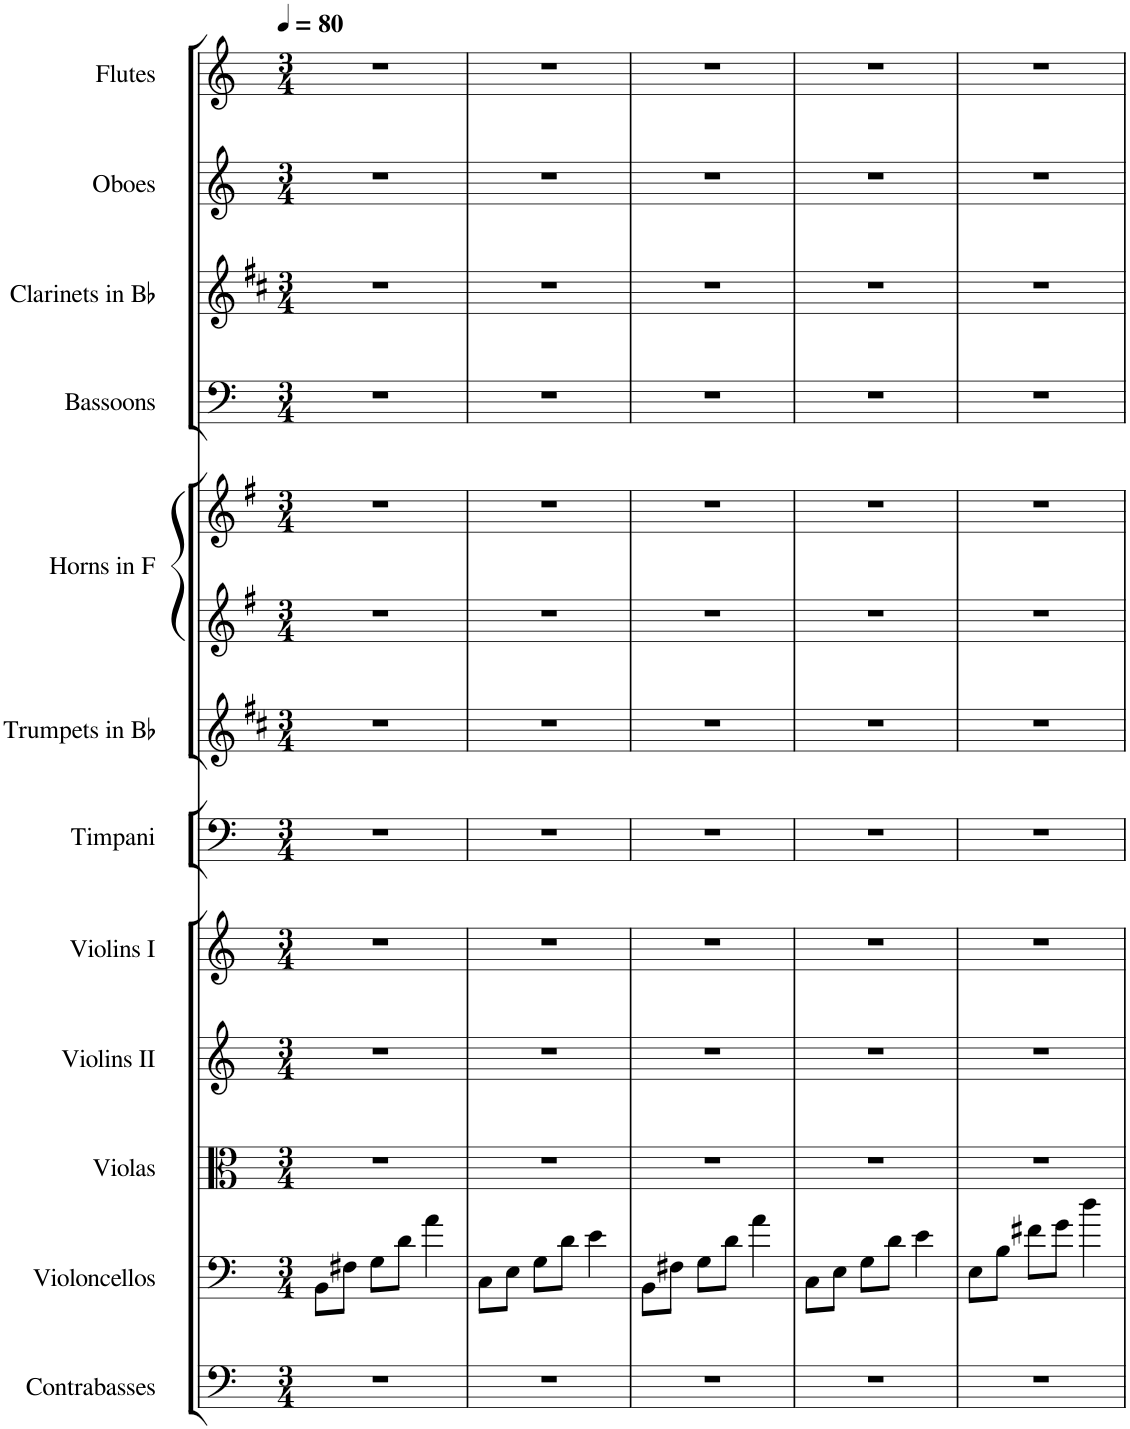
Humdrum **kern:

**kern	**kern	**kern	**kern	**kern	**kern	**kern	**kern	**kern	**kern	**kern	**kern	**kern
*part12	*part11	*part10	*part9	*part8	*part7	*part6	*part5	*part5	*part4	*part3	*part2	*part1
*staff13	*staff12	*staff11	*staff10	*staff9	*staff8	*staff7	*staff6	*staff5	*staff4	*staff3	*staff2	*staff1
*I"Contrabasses	*I"Violoncellos	*I"Violas	*I"Violins II	*I"Violins I	*I"Timpani	*I"Trumpets in Bb	*I"Horns in F	*	*I"Bassoons	*I"Clarinets in Bb	*I"Oboes	*I"Flutes
*I'Cb.	*I'Vc.	*I'Vla.	*I'Vln. II	*I'Vln. I	*I'Timp.	*	*	*	*I'Bsn.	*	*I'Ob.	*I'Fl.
*clefF4	*clefF4	*clefC3	*clefG2	*clefG2	*clefF4	*clefG2	*clefG2	*clefG2	*clefF4	*clefG2	*clefG2	*clefG2
*Trd7c12	*	*	*	*	*	*Trd1c2	*Trd4c7	*Trd4c7	*	*Trd1c2	*	*
*k[]	*k[]	*k[]	*k[]	*k[]	*k[]	*k[f#c#]	*k[f#]	*k[f#]	*k[]	*k[f#c#]	*k[]	*k[]
*M3/4	*M3/4	*M3/4	*M3/4	*M3/4	*M3/4	*M3/4	*M3/4	*M3/4	*M3/4	*M3/4	*M3/4	*M3/4
*MM80	*MM80	*MM80	*MM80	*MM80	*MM80	*MM80	*MM80	*MM80	*MM80	*MM80	*MM80	*MM80
=1	=1	=1	=1	=1	=1	=1	=1	=1	=1	=1	=1	=1
2.r	8BB\L	2.r	2.r	2.r	2.r	2.r	2.r	2.r	2.r	2.r	2.r	2.r
.	8F#X\J	.	.	.	.	.	.	.	.	.	.	.
.	8G\L	.	.	.	.	.	.	.	.	.	.	.
.	8d\J	.	.	.	.	.	.	.	.	.	.	.
.	4a\	.	.	.	.	.	.	.	.	.	.	.
=2	=2	=2	=2	=2	=2	=2	=2	=2	=2	=2	=2	=2
2.r	8C\L	2.r	2.r	2.r	2.r	2.r	2.r	2.r	2.r	2.r	2.r	2.r
.	8E\J	.	.	.	.	.	.	.	.	.	.	.
.	8G\L	.	.	.	.	.	.	.	.	.	.	.
.	8d\J	.	.	.	.	.	.	.	.	.	.	.
.	4e\	.	.	.	.	.	.	.	.	.	.	.
=3	=3	=3	=3	=3	=3	=3	=3	=3	=3	=3	=3	=3
2.r	8BB\L	2.r	2.r	2.r	2.r	2.r	2.r	2.r	2.r	2.r	2.r	2.r
.	8F#X\J	.	.	.	.	.	.	.	.	.	.	.
.	8G\L	.	.	.	.	.	.	.	.	.	.	.
.	8d\J	.	.	.	.	.	.	.	.	.	.	.
.	4a\	.	.	.	.	.	.	.	.	.	.	.
=4	=4	=4	=4	=4	=4	=4	=4	=4	=4	=4	=4	=4
2.r	8C\L	2.r	2.r	2.r	2.r	2.r	2.r	2.r	2.r	2.r	2.r	2.r
.	8E\J	.	.	.	.	.	.	.	.	.	.	.
.	8G\L	.	.	.	.	.	.	.	.	.	.	.
.	8d\J	.	.	.	.	.	.	.	.	.	.	.
.	4e\	.	.	.	.	.	.	.	.	.	.	.
=5	=5	=5	=5	=5	=5	=5	=5	=5	=5	=5	=5	=5
2.r	8E\L	2.r	2.r	2.r	2.r	2.r	2.r	2.r	2.r	2.r	2.r	2.r
.	8B\J	.	.	.	.	.	.	.	.	.	.	.
.	8f#X\L	.	.	.	.	.	.	.	.	.	.	.
.	8g\J	.	.	.	.	.	.	.	.	.	.	.
.	4dd\	.	.	.	.	.	.	.	.	.	.	.
=	=	=	=	=	=	=	=	=	=	=	=	=
*-	*-	*-	*-	*-	*-	*-	*-	*-	*-	*-	*-	*-
